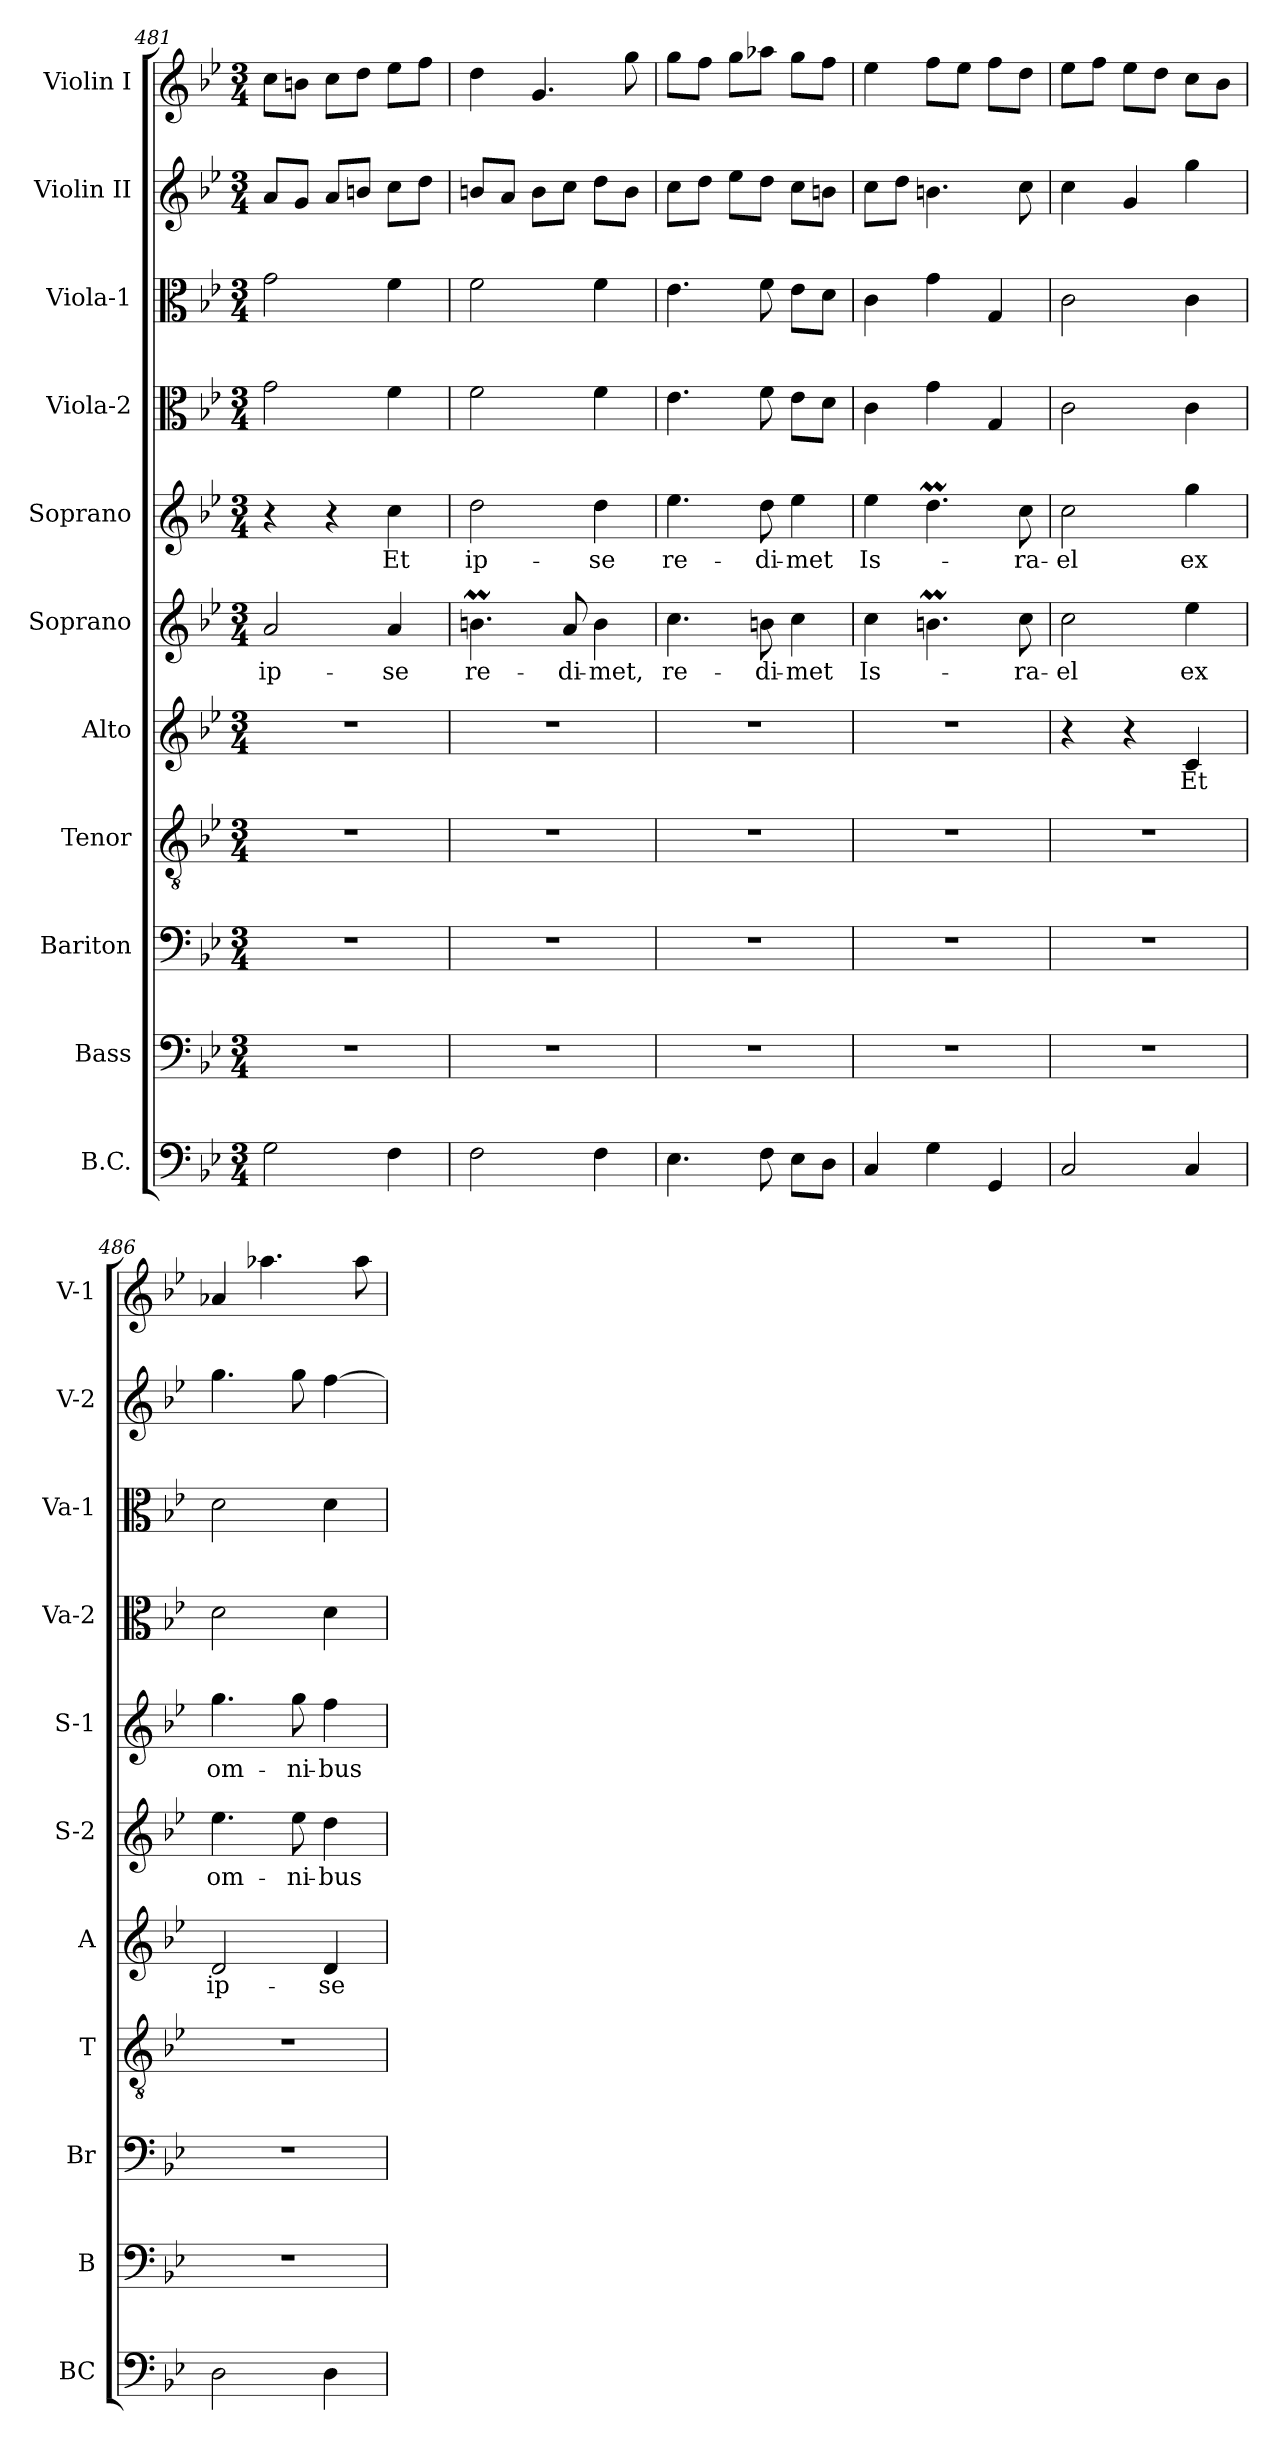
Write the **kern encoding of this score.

**kern	**kern	**kern	**kern	**kern	**text	**kern	**text	**kern	**text	**kern	**kern	**kern	**kern
*part11	*part10	*part9	*part8	*part7	*part7	*part6	*part6	*part5	*part5	*part4	*part3	*part2	*part1
*staff11	*staff10	*staff9	*staff8	*staff7	*staff7	*staff6	*staff6	*staff5	*staff5	*staff4	*staff3	*staff2	*staff1
*I"B.C.	*I"Bass	*I"Bariton	*I"Tenor	*I"Alto	*	*I"Soprano	*	*I"Soprano	*	*I"Viola-2	*I"Viola-1	*I"Violin II	*I"Violin I
*I'BC	*I'B	*I'Br	*I'T	*I'A	*	*I'S-2	*	*I'S-1	*	*I'Va-2	*I'Va-1	*I'V-2	*I'V-1
*clefF4	*clefF4	*clefF4	*clefGv2	*clefG2	*	*clefG2	*	*clefG2	*	*clefC3	*clefC3	*clefG2	*clefG2
*k[b-e-]	*k[b-e-]	*k[b-e-]	*k[b-e-]	*k[b-e-]	*	*k[b-e-]	*	*k[b-e-]	*	*k[b-e-]	*k[b-e-]	*k[b-e-]	*k[b-e-]
*B-:	*B-:	*B-:	*B-:	*B-:	*	*B-:	*	*B-:	*	*B-:	*B-:	*B-:	*B-:
*M3/4	*M3/4	*M3/4	*M3/4	*M3/4	*	*M3/4	*	*M3/4	*	*M3/4	*M3/4	*M3/4	*M3/4
=481	=481	=481	=481	=481	=481	=481	=481	=481	=481	=481	=481	=481	=481
!	!	!	!	!	!	!	!LO:LY:b	!	!	!	!	!	!
2G\	2.r	2.r	2.r	2.r	.	2a/	ip-	4r	.	2g\	2g\	8a/L	8cc\L
.	.	.	.	.	.	.	.	.	.	.	.	8g/J	8bn\J
.	.	.	.	.	.	.	.	4r	.	.	.	8a/L	8cc\L
.	.	.	.	.	.	.	.	.	.	.	.	8bn/J	8dd\J
!	!	!	!	!	!	!	!LO:LY:b	!	!LO:LY:b	!	!	!	!
4F\	.	.	.	.	.	4a/	-se	4cc\	Et	4f\	4f\	8cc\L	8ee-\L
.	.	.	.	.	.	.	.	.	.	.	.	8dd\J	8ff\J
=482	=482	=482	=482	=482	=482	=482	=482	=482	=482	=482	=482	=482	=482
!	!	!	!	!	!	!	!LO:LY:b	!	!LO:LY:b	!	!	!	!
2F\	2.r	2.r	2.r	2.r	.	4.bnm\	re-	2dd\	ip-	2f\	2f\	8bn/L	4dd\
.	.	.	.	.	.	.	.	.	.	.	.	8a/J	.
.	.	.	.	.	.	.	.	.	.	.	.	8b\L	4.g/
!	!	!	!	!	!	!	!LO:LY:b	!	!	!	!	!	!
.	.	.	.	.	.	8a/	-di-	.	.	.	.	8cc\J	.
!	!	!	!	!	!	!	!LO:LY:b	!	!LO:LY:b	!	!	!	!
4F\	.	.	.	.	.	4b\	-met,	4dd\	-se	4f\	4f\	8dd\L	.
.	.	.	.	.	.	.	.	.	.	.	.	8b\J	8gg\
=483	=483	=483	=483	=483	=483	=483	=483	=483	=483	=483	=483	=483	=483
!	!	!	!	!	!	!	!LO:LY:b	!	!LO:LY:b	!	!	!	!
4.E-\	2.r	2.r	2.r	2.r	.	4.cc\	re-	4.ee-\	re-	4.e-\	4.e-\	8cc\L	8gg\L
.	.	.	.	.	.	.	.	.	.	.	.	8dd\J	8ff\J
.	.	.	.	.	.	.	.	.	.	.	.	8ee-\L	8gg\L
!	!	!	!	!	!	!	!LO:LY:b	!	!LO:LY:b	!	!	!	!
8F\	.	.	.	.	.	8bn\	-di-	8dd\	-di-	8f\	8f\	8dd\J	8aa-X\J
!	!	!	!	!	!	!	!LO:LY:b	!	!LO:LY:b	!	!	!	!
8E-\L	.	.	.	.	.	4cc\	-met	4ee-\	-met	8e-\L	8e-\L	8cc\L	8gg\L
8D\J	.	.	.	.	.	.	.	.	.	8d\J	8d\J	8bn\J	8ff\J
=484	=484	=484	=484	=484	=484	=484	=484	=484	=484	=484	=484	=484	=484
!	!	!	!	!	!	!	!LO:LY:b	!	!LO:LY:b	!	!	!	!
4C/	2.r	2.r	2.r	2.r	.	4cc\	Is-	4ee-\	Is-	4c\	4c\	8cc\L	4ee-\
.	.	.	.	.	.	.	.	.	.	.	.	8dd\J	.
4G\	.	.	.	.	.	4.bnm\	.	4.ddm\	.	4g\	4g\	4.bn\	8ff\L
.	.	.	.	.	.	.	.	.	.	.	.	.	8ee-\J
4GG/	.	.	.	.	.	.	.	.	.	4G/	4G/	.	8ff\L
!	!	!	!	!	!	!	!LO:LY:b	!	!LO:LY:b	!	!	!	!
.	.	.	.	.	.	8cc\	-ra-	8cc\	-ra-	.	.	8cc\	8dd\J
=485	=485	=485	=485	=485	=485	=485	=485	=485	=485	=485	=485	=485	=485
!	!	!	!	!	!	!	!LO:LY:b	!	!LO:LY:b	!	!	!	!
2C/	2.r	2.r	2.r	4r	.	2cc\	-el	2cc\	-el	2c\	2c\	4cc\	8ee-\L
.	.	.	.	.	.	.	.	.	.	.	.	.	8ff\J
.	.	.	.	4r	.	.	.	.	.	.	.	4g/	8ee-\L
.	.	.	.	.	.	.	.	.	.	.	.	.	8dd\J
!	!	!	!	!	!LO:LY:b	!	!LO:LY:b	!	!LO:LY:b	!	!	!	!
4C/	.	.	.	4c/	Et	4ee-\	ex	4gg\	ex	4c\	4c\	4gg\	8cc\L
.	.	.	.	.	.	.	.	.	.	.	.	.	8b-\J
=486	=486	=486	=486	=486	=486	=486	=486	=486	=486	=486	=486	=486	=486
!	!	!	!	!	!LO:LY:b	!	!LO:LY:b	!	!LO:LY:b	!	!	!	!
2D\	2.r	2.r	2.r	2d/	ip-	4.ee-\	om-	4.gg\	om-	2d\	2d\	4.gg\	4a-X/
.	.	.	.	.	.	.	.	.	.	.	.	.	4.aa-X\
!	!	!	!	!	!	!	!LO:LY:b	!	!LO:LY:b	!	!	!	!
.	.	.	.	.	.	8ee-\	-ni-	8gg\	-ni-	.	.	8gg\	.
!	!	!	!	!	!LO:LY:b	!	!LO:LY:b	!	!LO:LY:b	!	!	!	!
4D\	.	.	.	4d/	-se	4dd\	-bus	4ff\	-bus	4d\	4d\	[4ff\	.
.	.	.	.	.	.	.	.	.	.	.	.	.	8aa-\
=	=	=	=	=	=	=	=	=	=	=	=	=	=
*-	*-	*-	*-	*-	*-	*-	*-	*-	*-	*-	*-	*-	*-
